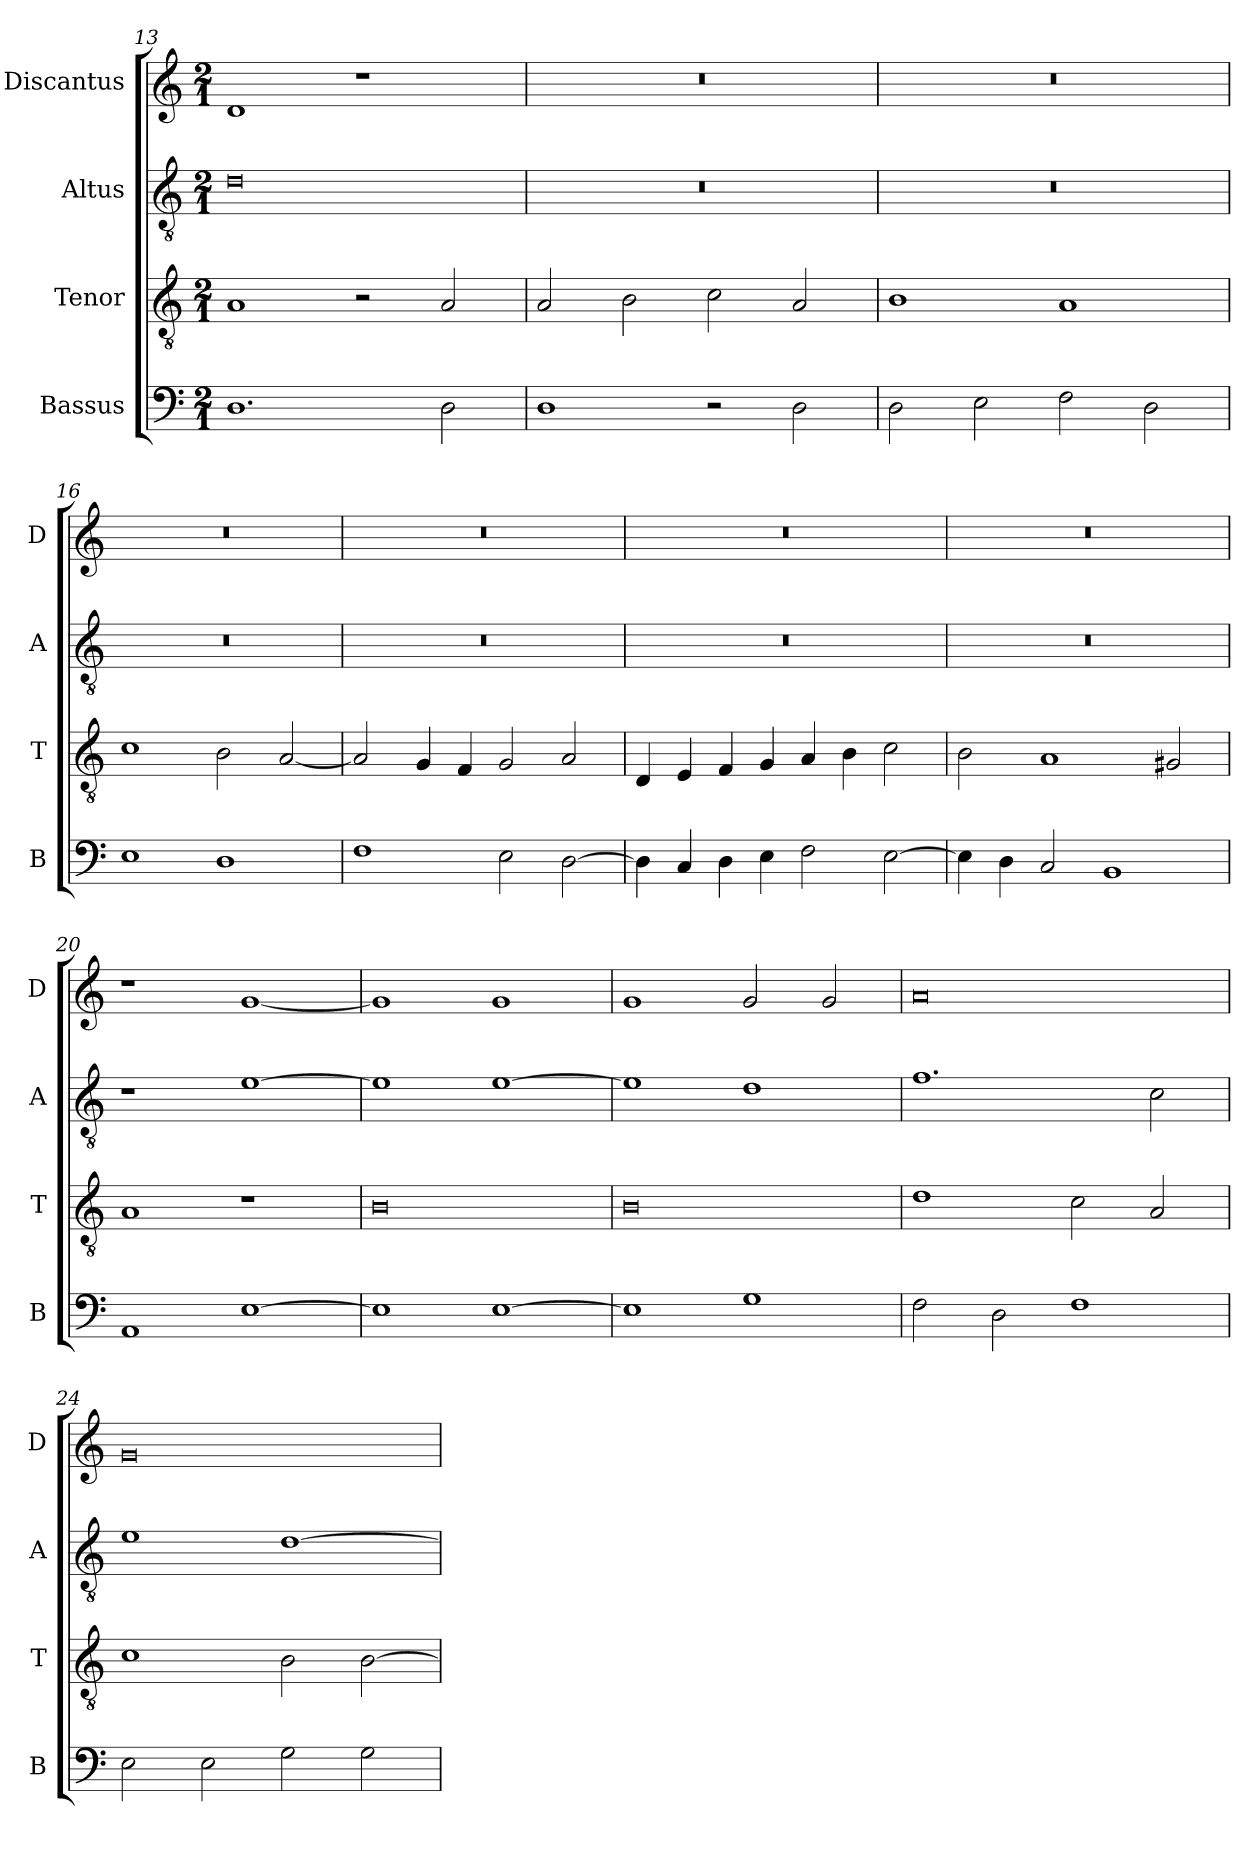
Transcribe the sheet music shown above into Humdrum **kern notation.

**kern	**kern	**kern	**kern
*part4	*part3	*part2	*part1
*staff4	*staff3	*staff2	*staff1
*I"Bassus	*I"Tenor	*I"Altus	*I"Discantus
*I'B	*I'T	*I'A	*I'D
*clefF4	*clefGv2	*clefGv2	*clefG2
*k[]	*k[]	*k[]	*k[]
*M2/1	*M2/1	*M2/1	*M2/1
=13	=13	=13	=13
1.D	1A	0d	1d
.	2r	.	1r
2D\	2A/	.	.
=14	=14	=14	=14
1D	2A/	0r	0r
.	2B\	.	.
2r	2c\	.	.
2D\	2A/	.	.
=15	=15	=15	=15
2D\	1B	0r	0r
2E\	.	.	.
2F\	1A	.	.
2D\	.	.	.
=16	=16	=16	=16
1E	1c	0r	0r
1D	2B\	.	.
.	[2A/	.	.
=17	=17	=17	=17
1F	2A/]	0r	0r
.	4G/	.	.
.	4F/	.	.
2E\	2G/	.	.
[2D\	2A/	.	.
=18	=18	=18	=18
4D\]	4D/	0r	0r
4C/	4E/	.	.
4D\	4F/	.	.
4E\	4G/	.	.
2F\	4A/	.	.
.	4B\	.	.
[2E\	2c\	.	.
=19	=19	=19	=19
4E\]	2B\	0r	0r
4D\	.	.	.
2C/	1A	.	.
1BB	.	.	.
.	2G#X/	.	.
=20	=20	=20	=20
1AA	1A	1r	1r
[1E	1r	[1e	[1g
=21	=21	=21	=21
1E]	0B	1e]	1g]
[1E	.	[1e	1g
=22	=22	=22	=22
1E]	0B	1e]	1g
1G	.	1d	2g/
.	.	.	2g/
=23	=23	=23	=23
2F\	1d	1.f	0a
2D\	.	.	.
1F	2c\	.	.
.	2A/	2c\	.
=24	=24	=24	=24
2E\	1c	1e	0g
2E\	.	.	.
2G\	2B\	[1d	.
2G\	[2B\	.	.
=	=	=	=
*-	*-	*-	*-
